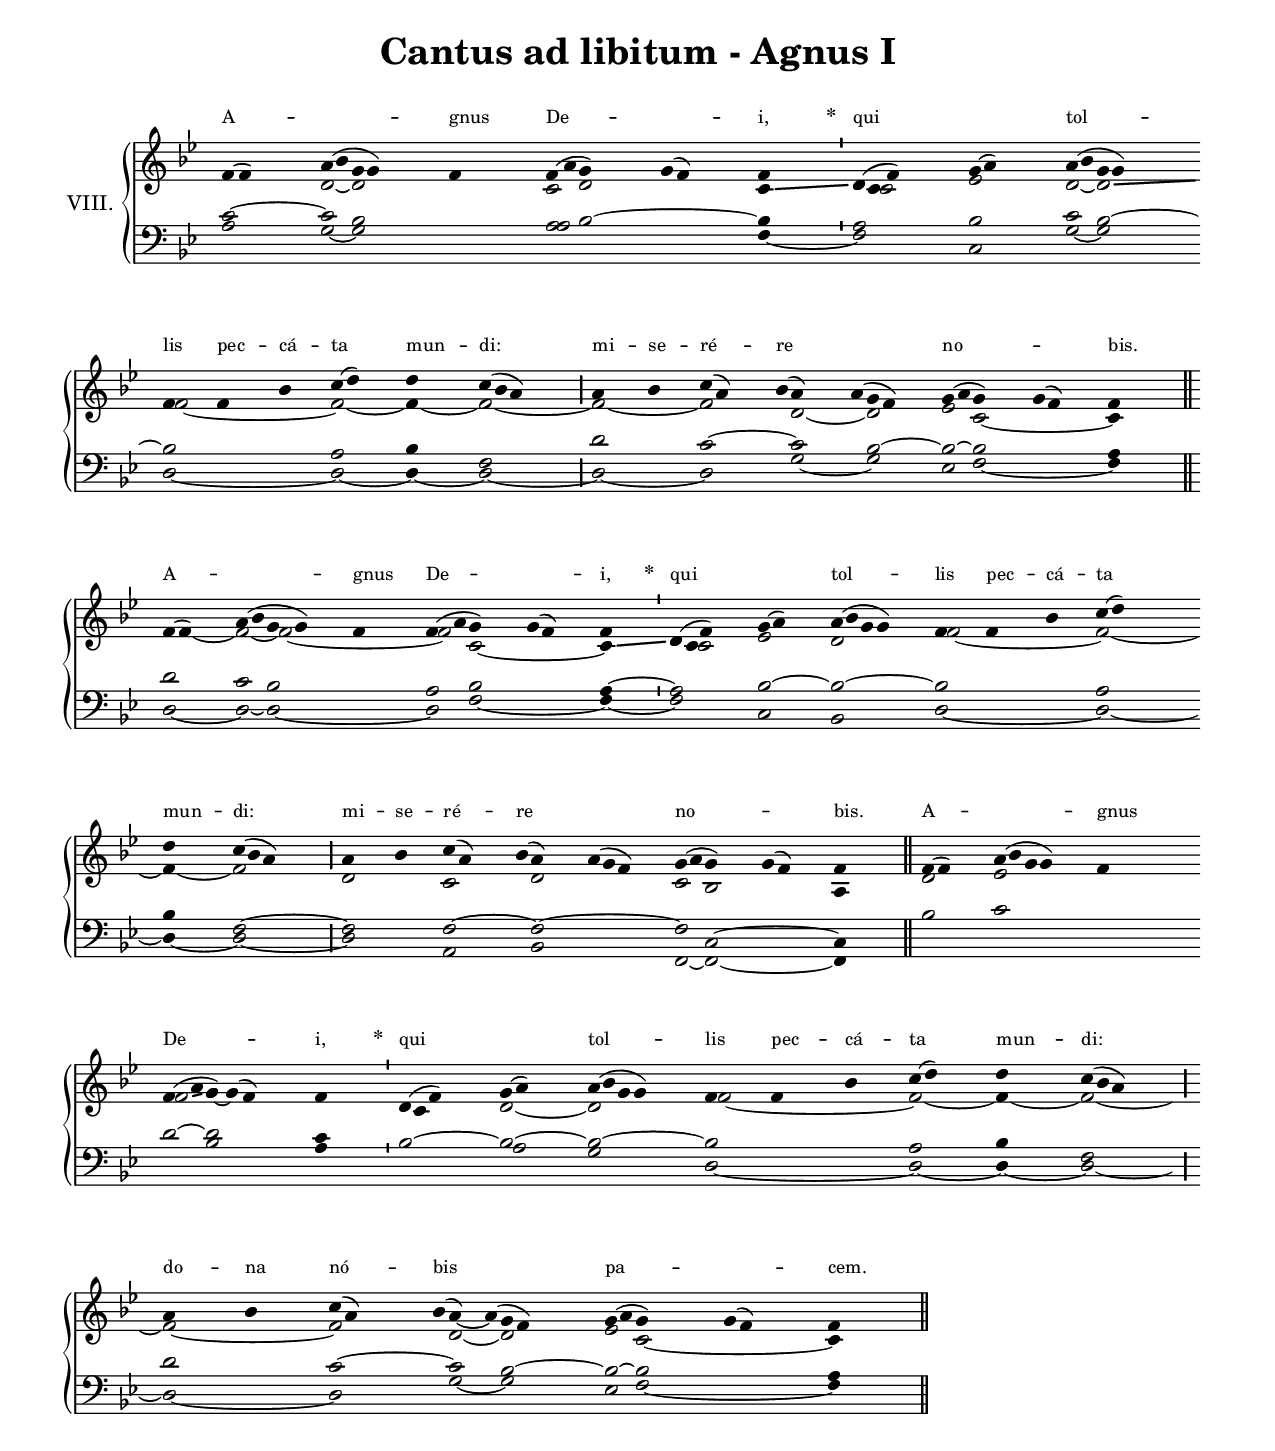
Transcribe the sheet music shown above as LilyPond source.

\version "2.18"
\include "gregorian.ly"
\include "noh2.ily"

%Page reference: page v.150
%(volume.page)

global = {
 \key f \mixolydian
 \cadenzaOn 
 \override Glissando #'thickness = #2.0
 \override Glissando #'breakable = ##t
}

\header {
  title = \markup \center-column {"Cantus ad libitum - Agnus I" \vspace #1 }
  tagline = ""
  composer = ""
}

\paper {
 #(include-special-characters)
  oddHeaderMarkup = \markup \fill-line {
    \line {}
    \center-column {
      \on-the-fly #first-page     " "
      \on-the-fly #not-first-page "I"
    }
    \line { \on-the-fly #print-page-number-check-first \fromproperty #'page:page-number-string }
  }
  evenHeaderMarkup = \markup \fill-line {
    \line { \on-the-fly #print-page-number-check-first \fromproperty #'page:page-number-string }
    \center-column { "I" }
    \line {}
  }
}

chantText = \lyricmode {
A -- _ gnus De -- _ i, 
\set stanza = " * " qui _ tol -- lis pec -- cá -- ta mun -- di: 
mi -- se -- ré -- re _ no -- _ bis. 
A -- _ gnus De -- _ i, 
\set stanza = " * " qui _ tol -- lis pec -- cá -- ta mun -- di: 
mi -- se -- ré -- re _ no -- _ bis. 
A -- _ gnus De -- i, 
\set stanza = " * " qui _ tol -- lis pec -- cá -- ta mun -- di: 
do -- na nó -- bis pa -- _ cem. }

chantMusic = {
\tieDown   f'4 ( f'4) a'4 ( bes'4 g'4 g'4) f'4 f'4 ( a'4 g'4) g'4 ( f'4) f'4 \divisioMinima
 d'4 ( c'4 f'4)  g'4 ( a'4 )  a'4 ( bes'4 g'4 g'4 )\forceBreak
 f'4 f'4 bes'4 c''4 ( d''4) d''4 c''4 ( bes'4 a'4) \divisioMaior
 a'4 bes'4 c''4 ( a'4) bes'4 ( a'4) a'4 ( g'4 f'4) g'4 ( a'4 g'4) g'4 ( f'4) f'4 \finalis
 \forceBreak
 f'4 ( f'4) a'4 ( bes'4 g'4 g'4) f'4 f'4 ( a'4 g'4) g'4 ( f'4) f'4 \divisioMinima
 d'4 ( c'4 f'4) g'4 ( a'4) a'4 ( bes'4 g'4 g'4) f'4 f'4 bes'4 c''4 ( d''4) \forceBreak
 d''4 c''4 ( bes'4 a'4) \divisioMaior
 a'4 bes'4 c''4 ( a'4) bes'4 ( a'4) a'4 ( g'4 f'4) g'4 ( a'4 g'4) g'4 ( f'4) f'4 \finalis
 f'4 ( f'4) a'4 ( bes'4 g'4 g'4) f'4 \forceBreak
 f'4 ( a'4 g'4) ~ g'4 ( f'4) f'4 \divisioMinima
 d'4 ( c'4 f'4) g'4 ( a'4) a'4 ( bes'4 g'4 g'4) f'4 f'4 bes'4 c''4 ( d''4) d''4 c''4 ( bes'4 a'4) \divisioMaior
 \forceBreak
 a'4 bes'4 c''4 ( a'4) bes'4 ( a'4) ~ a'4 ( g'4 f'4) g'4 ( a'4 g'4) g'4 ( f'4) f'4 \finalis

}

altoMusic = {
r2 d'2 ~ d'2*3/2 c'2 d'2*3/2 c'4 -\tweak Glissando.Y-offset #-0.8 \glissando \divisioMinima
d'4 c'2 ees'2 d'2 ~ d'2 \glissando f'2*3/2 ~ f'2 ~ f'4 ~ f'2*3/2 ~ \divisioMaior
f'2 ~ f'2*3/2 d'2 ~ d'2 ees'2 c'2*3/2 ~ c'4 \finalis
r4 f'4 ~ f'2 ~ f'2*3/2 ~ f'2 c'2*3/2 ~ c'4 -\tweak Glissando.Y-offset #-0.8 \glissando \divisioMinima
d'4 c'2 ees'2 d'2*4/2 f'2*3/2 ~ f'2 ~ f'4 ~ f'2*3/2 \divisioMaior
d'2 c'2*3/2 d'2*4/2 c'2 bes2*3/2 a4 \finalis
d'2 ees'2*5/2 f'2 -\tweak Glissando.Y-offset #-0.8 \glissando g'4 r2*3/2 \divisioMinima
r2*3/2 d'2 ~ d'2*4/2 f'2*3/2 ~ f'2 ~ f'4 ~ f'2*3/2 ~ \divisioMaior
f'2 ~ f'2*3/2 d'2 ~ d'2 ees'2 c'2*3/2 ~ c'4 \finalis
}

tenorMusic = {
c'2 ~ c'2 bes2*3/2 a2 bes2*3/2 ~ bes4 \divisioMinima
a2*3/2 bes2 c'2 bes2 ~ bes2*3/2 a2 bes4 f2*3/2 \divisioMaior
d'2 c'2*3/2 ~ c'2 bes2 ~ bes2 ~ bes2*3/2 a4 \finalis
d'2 c'2 bes2*3/2 a2 bes2*3/2 a4 ~ \divisioMinima
a2*3/2 bes2 ~ bes2*4/2 ~ bes2*3/2 a2 bes4 f2*3/2 ~ \divisioMaior
f2 f2*3/2 ~ f2*4/2 ~ f2 c2*3/2 ~ c4 \finalis
bes2 c'2*5/2 d'2 ~ d'2*3/2 c'4 \divisioMinima
bes2*3/2 ~ bes2 ~ bes2*4/2 ~ bes2*3/2 a2 bes4 f2*3/2 \divisioMaior
d'2 c'2*3/2 ~ c'2 bes2 ~ bes2 ~ bes2*3/2 a4 \finalis
}

bassMusic = {
a2 g2 ~ g2*3/2 \shiftRight a2*5/2 f4 ~ \divisioMinima
f2*3/2 c2 g2 ~ g2 d2*3/2 ~ d2 ~ d4 ~ d2*3/2 ~ \divisioMaior
d2 ~ d2*3/2 g2 ~ g2 ees2 f2*3/2 ~ f4 \finalis
d2 ~ d2 ~ d2*3/2 ~ d2 f2*3/2 ~ f4 ~ \divisioMinima
f2*3/2 c2 bes,2*4/2 d2*3/2 ~ d2 ~ d4 ~ d2*3/2 ~ \divisioMaior
d2 a,2*3/2 bes,2*4/2 f,2 ~ f,2*3/2 ~ f,4 \finalis
s2*9/2 bes2*3/2 a4 \divisioMinima
s2*3/2 a2 g2*4/2 d2*3/2 ~ d2 ~ d4 ~ d2*3/2 ~ \divisioMaior
d2 ~ d2*3/2 g2 ~ g2 ees2 f2*3/2 ~ f4 \finalis
}

voiceLines = {
\voiceLineStyle


}

\score{
  <<
    \new Lyrics
    \new GrandStaff <<
      \set GrandStaff.autoBeaming = ##f
      \set GrandStaff.instrumentName = \markup \center-column {
        "VIII."
      }
      \new Staff = up <<
        \new Voice = "chant" {
          \voiceOne \global \chantMusic
        }
        \new Voice {
          \voiceTwo \global \altoMusic
        }
      >>

      \new Staff = down <<
        \clef bass
        \new Voice {
          \voiceOne \global \tenorMusic
        }
        \new Voice {
          \voiceTwo \global \bassMusic
        }
	\new Voice {
        \voiceThree \global \voiceLines
        }
      >>
    >>
    \context Lyrics {
      \lyricsto chant {
      \chantText
    }
    }
  >>
  \layout{
    }
  }
  
